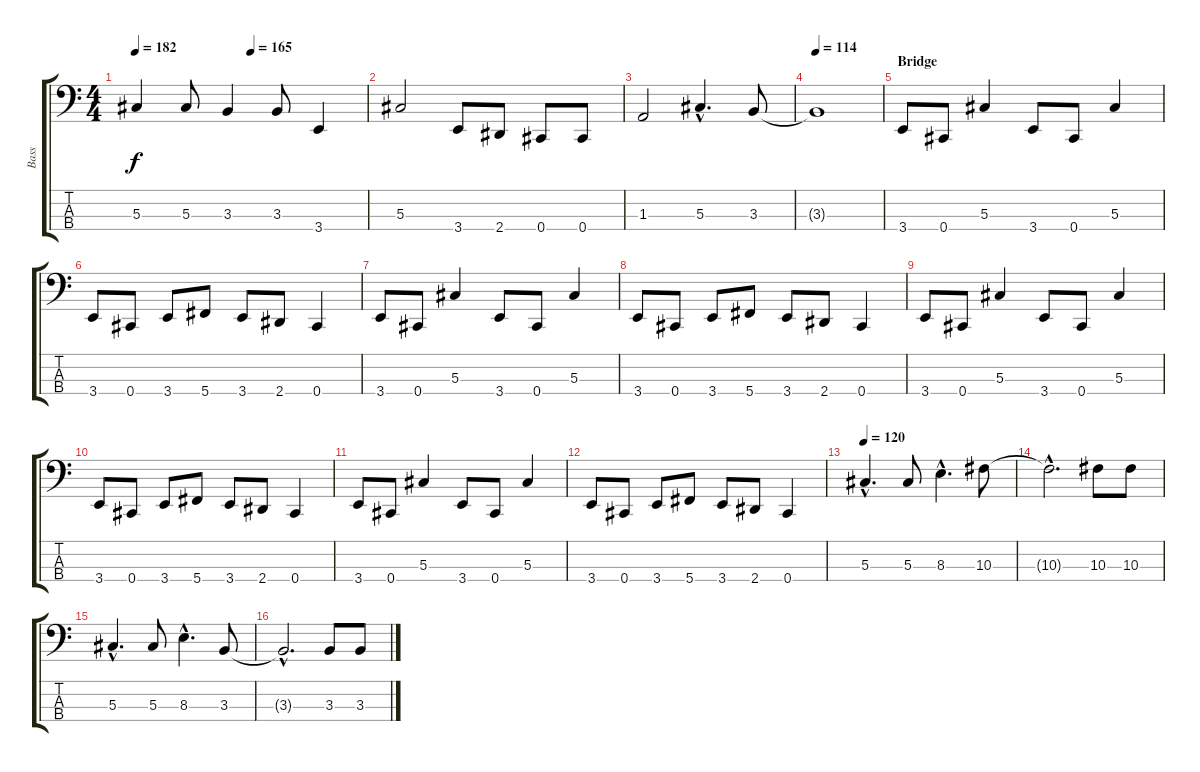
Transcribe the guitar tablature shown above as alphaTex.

\track ("Bass" "Bass") {instrument slapbass2}
\staff {score tabs}
\tuning (Gb2 Db2 Ab1 Db1) {hide}
\ts (4 4)
\tempo 182
\tempo (165 0.5)
\clef f4
\ks c
5.3.4{dy f} 5.3.8 3.3.4 3.3.8 3.4.4 |
5.3.2 3.4.8 2.4.8 0.4.8 0.4.8 |
1.3.2 5.3{hac}.4{d} 3.3.8 |
\tempo 114
3.3{t}.1 |
\section ("" "Bridge")
3.4.8 0.4.8 5.3.4 3.4.8 0.4.8 5.3.4 |
3.4.8 0.4.8 3.4.8 5.4.8 3.4.8 2.4.8 0.4.4 |
3.4.8 0.4.8 5.3.4 3.4.8 0.4.8 5.3.4 |
3.4.8 0.4.8 3.4.8 5.4.8 3.4.8 2.4.8 0.4.4 |
3.4.8 0.4.8 5.3.4 3.4.8 0.4.8 5.3.4 |
3.4.8 0.4.8 3.4.8 5.4.8 3.4.8 2.4.8 0.4.4 |
3.4.8 0.4.8 5.3.4 3.4.8 0.4.8 5.3.4 |
3.4.8 0.4.8 3.4.8 5.4.8 3.4.8 2.4.8 0.4.4 |
\tempo 120
5.3{hac}.4{d} 5.3.8 8.3{hac}.4{d} 10.3.8 |
10.3{hac t}.2{d} 10.3.8 10.3.8 |
5.3{hac}.4{d} 5.3.8 8.3{hac}.4{d} 3.3.8 |
3.3{hac t}.2{d} 3.3.8 3.3.8
